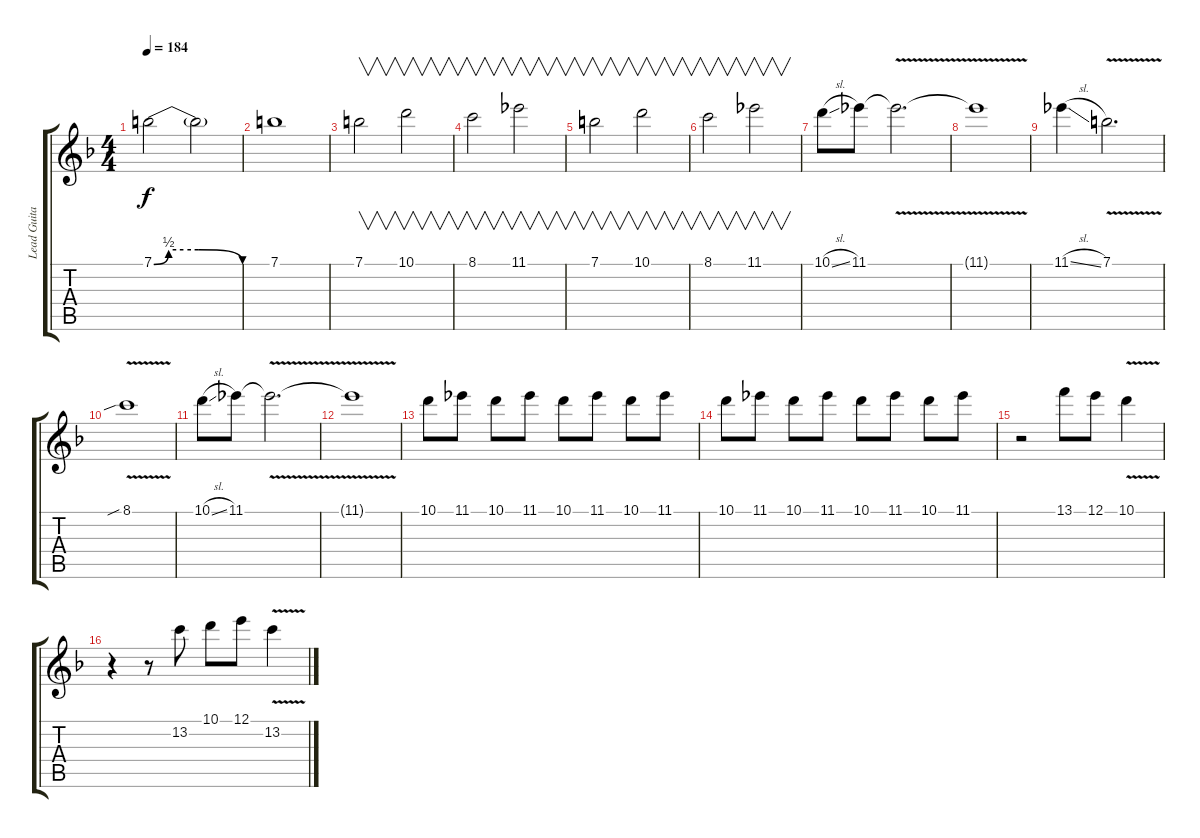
\track ("Lead Guitar" "Lead Guita") {instrument distortionguitar}
\staff {score tabs}
\tuning (E4 B3 G3 D3 A2 E2) {hide}
\ts (4 4)
\tempo 184
\clef g2
\ks f
7.1{be (custom 0 0 10 2 20 2 30 2 60 0)}.2{dy f} 7.1{t}.2 |
7.1.1 |
7.1.2{v} 10.1.2{v} |
8.1.2{v} 11.1.2{v} |
7.1.2{v} 10.1.2{v} |
8.1.2{v} 11.1.2{v} |
10.1{sl}.8 11.1.8 11.1{v t}.2{d} |
11.1{t}.1 |
11.1{sl}.4 7.1{v}.2{d} |
8.1{v sib}.1 |
10.1{sl}.8 11.1.8 11.1{v t}.2{d} |
11.1{t}.1 |
10.1.8 11.1.8 10.1.8 11.1.8 10.1.8 11.1.8 10.1.8 11.1.8 |
10.1.8 11.1.8 10.1.8 11.1.8 10.1.8 11.1.8 10.1.8 11.1.8 |
r.2 13.1.8 12.1.8 10.1{v}.4 |
r.4 r.8 13.2.8 10.1.8 12.1.8 13.2{v}.4
